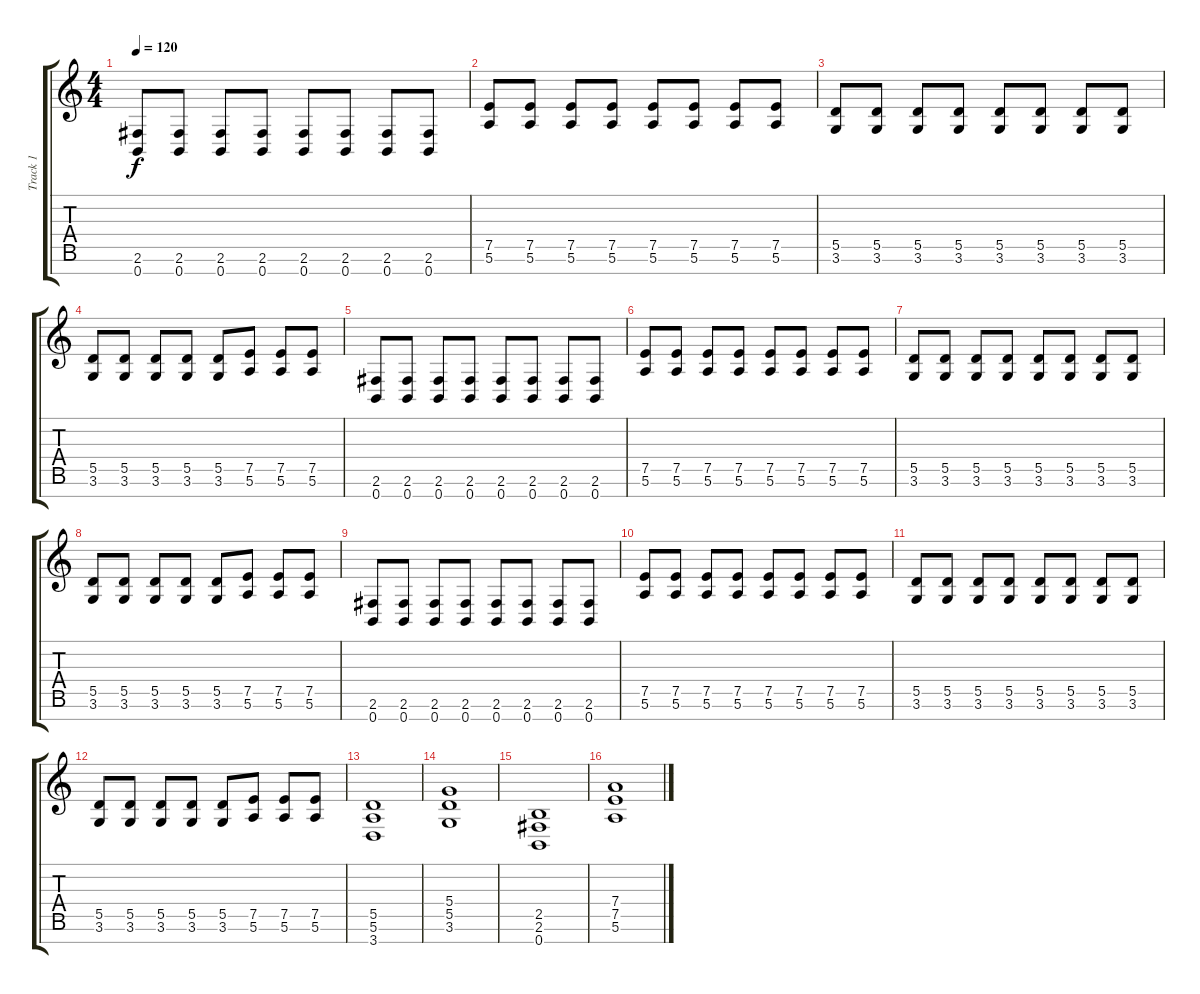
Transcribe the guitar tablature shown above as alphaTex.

\track ("Track 1" "Track 1") {instrument distortionguitar}
\staff {score tabs}
\tuning (E4 B3 G3 D3 A2 E2 B1) {hide}
\ts (4 4)
\tempo 120
\clef g2
\ks c
(2.6 0.7).8{dy f} (2.6 0.7).8 (2.6 0.7).8 (2.6 0.7).8 (2.6 0.7).8 (2.6 0.7).8 (2.6 0.7).8 (2.6 0.7).8 |
(7.5 5.6).8 (7.5 5.6).8 (7.5 5.6).8 (7.5 5.6).8 (7.5 5.6).8 (7.5 5.6).8 (7.5 5.6).8 (7.5 5.6).8 |
(5.5 3.6).8 (5.5 3.6).8 (5.5 3.6).8 (5.5 3.6).8 (5.5 3.6).8 (5.5 3.6).8 (5.5 3.6).8 (5.5 3.6).8 |
(5.5 3.6).8 (5.5 3.6).8 (5.5 3.6).8 (5.5 3.6).8 (5.5 3.6).8 (7.5 5.6).8 (7.5 5.6).8 (7.5 5.6).8 |
(2.6 0.7).8 (2.6 0.7).8 (2.6 0.7).8 (2.6 0.7).8 (2.6 0.7).8 (2.6 0.7).8 (2.6 0.7).8 (2.6 0.7).8 |
(7.5 5.6).8 (7.5 5.6).8 (7.5 5.6).8 (7.5 5.6).8 (7.5 5.6).8 (7.5 5.6).8 (7.5 5.6).8 (7.5 5.6).8 |
(5.5 3.6).8 (5.5 3.6).8 (5.5 3.6).8 (5.5 3.6).8 (5.5 3.6).8 (5.5 3.6).8 (5.5 3.6).8 (5.5 3.6).8 |
(5.5 3.6).8 (5.5 3.6).8 (5.5 3.6).8 (5.5 3.6).8 (5.5 3.6).8 (7.5 5.6).8 (7.5 5.6).8 (7.5 5.6).8 |
(2.6 0.7).8 (2.6 0.7).8 (2.6 0.7).8 (2.6 0.7).8 (2.6 0.7).8 (2.6 0.7).8 (2.6 0.7).8 (2.6 0.7).8 |
(7.5 5.6).8 (7.5 5.6).8 (7.5 5.6).8 (7.5 5.6).8 (7.5 5.6).8 (7.5 5.6).8 (7.5 5.6).8 (7.5 5.6).8 |
(5.5 3.6).8 (5.5 3.6).8 (5.5 3.6).8 (5.5 3.6).8 (5.5 3.6).8 (5.5 3.6).8 (5.5 3.6).8 (5.5 3.6).8 |
(5.5 3.6).8 (5.5 3.6).8 (5.5 3.6).8 (5.5 3.6).8 (5.5 3.6).8 (7.5 5.6).8 (7.5 5.6).8 (7.5 5.6).8 |
(5.5 5.6 3.7).1 |
(5.4 5.5 3.6).1 |
(2.5 2.6 0.7).1 |
(7.4 7.5 5.6).1
